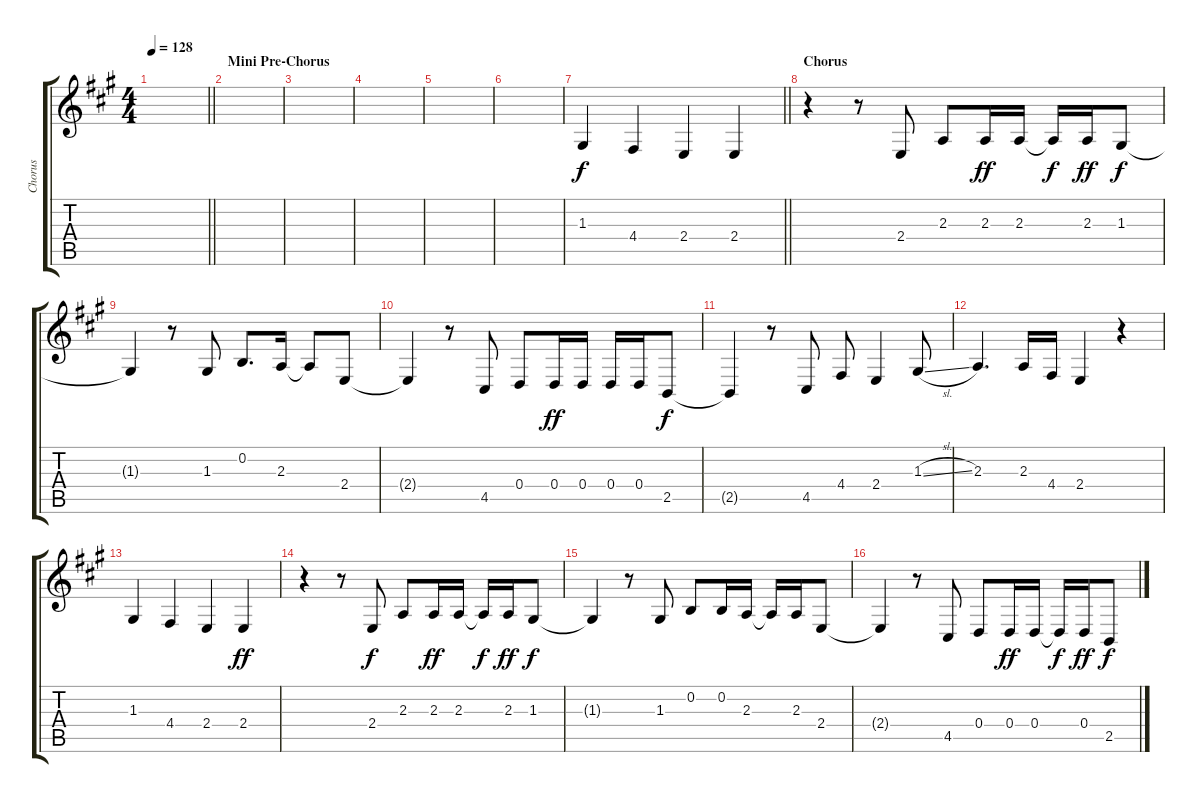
\track ("Chorus" "Chorus") {instrument tenorsax}
\staff {score tabs}
\tuning (E4 B3 G3 D3 A2 E2) {hide}
\ts (4 4)
\tempo 128
\clef g2
\barLineRight lightlight
\ks a
|
\section ("" "Mini Pre-Chorus")
|
|
|
|
|
\barLineRight lightlight
1.3.4 4.4.4 2.4.4 2.4.4 |
\section ("" "Chorus")
r.4 r.8 2.4.8 2.3.8 2.3.16{dy ff} 2.3.16 2.3{t}.16{dy f} 2.3.16{dy ff} 1.3.8{dy f} |
1.3{t}.4 r.8 1.3.8 0.2.8{d} 2.3.16 2.3{t}.8 2.4.8 |
2.4{t}.4 r.8 4.5.8 0.4.8 0.4.16{dy ff} 0.4.16 0.4.16 0.4.16 2.5.8{dy f} |
2.5{t}.4 r.8 4.5.8 4.4.8 2.4.4 1.3{sl}.8 |
2.3.4{d} 2.3.16 4.4.16 2.4.4 r.4 |
1.3.4 4.4.4 2.4.4 2.4.4{dy ff} |
r.4 r.8 2.4.8{dy f} 2.3.8 2.3.16{dy ff} 2.3.16 2.3{t}.16{dy f} 2.3.16{dy ff} 1.3.8{dy f} |
1.3{t}.4 r.8 1.3.8 0.2.8 0.2.16 2.3.16 2.3{t}.16 2.3.16 2.4.8 |
2.4{t}.4 r.8 4.5.8 0.4.8 0.4.16{dy ff} 0.4.16 0.4{t}.16{dy f} 0.4.16{dy ff} 2.5.8{dy f}
